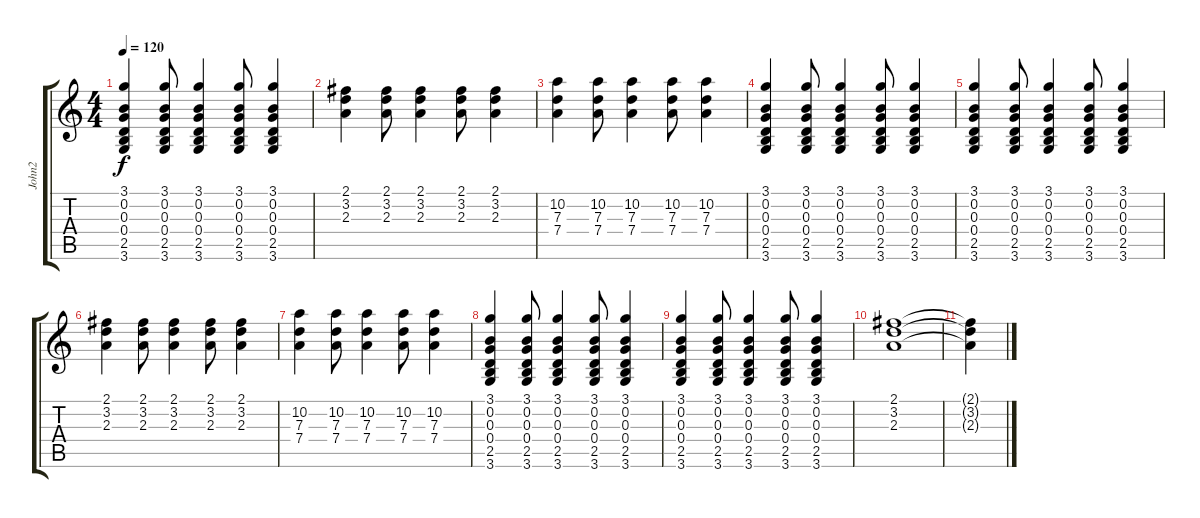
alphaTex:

\track ("John2" "John2") {instrument electricguitarclean}
\staff {score tabs}
\tuning (E4 B3 G3 D3 A2 E2) {hide}
\ts (4 4)
\tempo 120
\clef g2
\ks c
(3.1 0.2 0.3 0.4 2.5 3.6).4{dy f} (3.1 0.2 0.3 0.4 2.5 3.6).8 (3.1 0.2 0.3 0.4 2.5 3.6).4 (3.1 0.2 0.3 0.4 2.5 3.6).8 (3.1 0.2 0.3 0.4 2.5 3.6).4 |
(2.1 3.2 2.3).4 (2.1 3.2 2.3).8 (2.1 3.2 2.3).4 (2.1 3.2 2.3).8 (2.1 3.2 2.3).4 |
(10.2 7.3 7.4).4 (10.2 7.3 7.4).8 (10.2 7.3 7.4).4 (10.2 7.3 7.4).8 (10.2 7.3 7.4).4 |
(3.1 0.2 0.3 0.4 2.5 3.6).4 (3.1 0.2 0.3 0.4 2.5 3.6).8 (3.1 0.2 0.3 0.4 2.5 3.6).4 (3.1 0.2 0.3 0.4 2.5 3.6).8 (3.1 0.2 0.3 0.4 2.5 3.6).4 |
(3.1 0.2 0.3 0.4 2.5 3.6).4 (3.1 0.2 0.3 0.4 2.5 3.6).8 (3.1 0.2 0.3 0.4 2.5 3.6).4 (3.1 0.2 0.3 0.4 2.5 3.6).8 (3.1 0.2 0.3 0.4 2.5 3.6).4 |
(2.1 3.2 2.3).4 (2.1 3.2 2.3).8 (2.1 3.2 2.3).4 (2.1 3.2 2.3).8 (2.1 3.2 2.3).4 |
(10.2 7.3 7.4).4 (10.2 7.3 7.4).8 (10.2 7.3 7.4).4 (10.2 7.3 7.4).8 (10.2 7.3 7.4).4 |
(3.1 0.2 0.3 0.4 2.5 3.6).4 (3.1 0.2 0.3 0.4 2.5 3.6).8 (3.1 0.2 0.3 0.4 2.5 3.6).4 (3.1 0.2 0.3 0.4 2.5 3.6).8 (3.1 0.2 0.3 0.4 2.5 3.6).4 |
(3.1 0.2 0.3 0.4 2.5 3.6).4 (3.1 0.2 0.3 0.4 2.5 3.6).8 (3.1 0.2 0.3 0.4 2.5 3.6).4 (3.1 0.2 0.3 0.4 2.5 3.6).8 (3.1 0.2 0.3 0.4 2.5 3.6).4 |
(2.1 3.2 2.3).1 |
(2.1{t} 3.2{t} 2.3{t}).4
